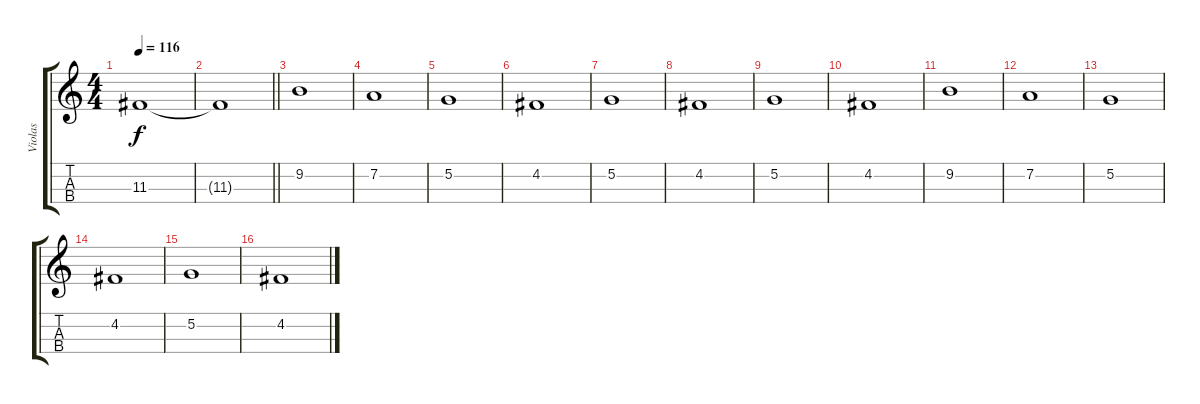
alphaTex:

\track ("Violas" "Violas") {instrument viola}
\staff {score tabs}
\tuning (A4 D4 G3 C3) {hide}
\ts (4 4)
\tempo 116
\clef g2
\ks c
11.3.1{dy f} |
\barLineRight lightlight
11.3{t}.1{volume 0} |
\section ("" "")
9.2.1{volume 4} |
7.2.1 |
5.2.1 |
4.2.1 |
5.2.1 |
4.2.1 |
5.2.1 |
4.2.1 |
9.2.1 |
7.2.1 |
5.2.1 |
4.2.1 |
5.2.1 |
4.2.1
